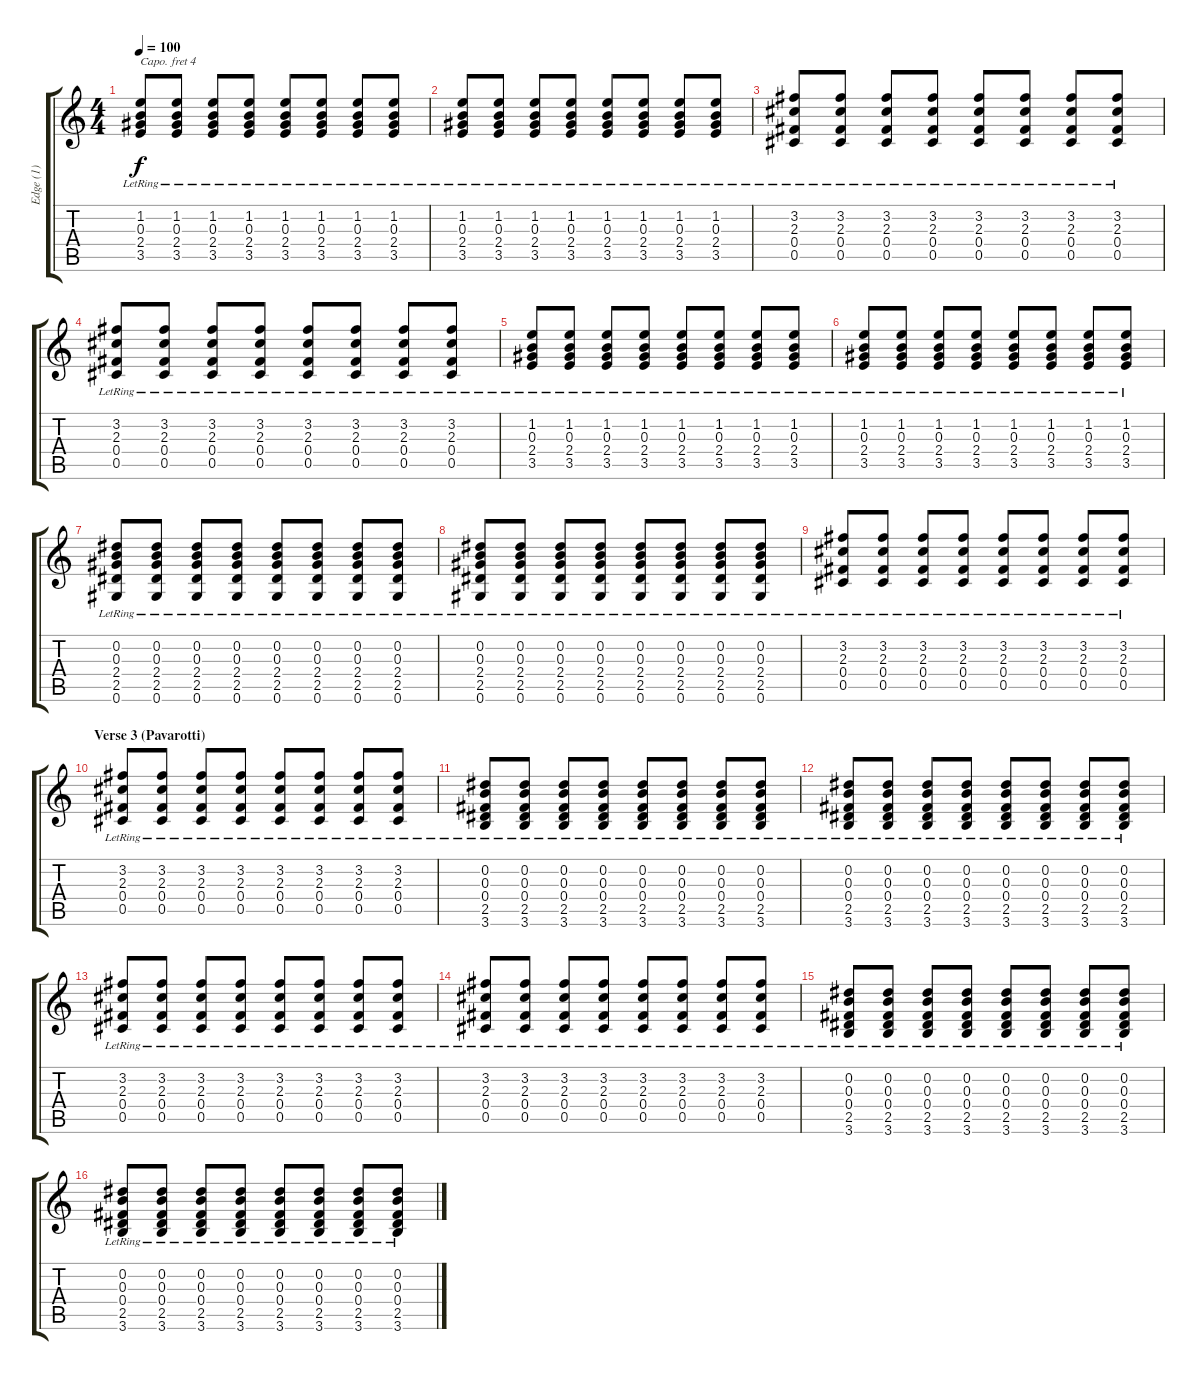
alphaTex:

\track ("Edge (1)" "Edge (1)") {instrument electricguitarjazz}
\staff {score tabs}
\capo 4
\tuning (E4 B3 G3 D3 A2 E2) {hide}
\ts (4 4)
\tempo 100
\clef g2
\ks c
(1.2{lr} 0.3{lr} 2.4{lr} 3.5{lr}).8{dy f} (1.2{lr} 0.3{lr} 2.4{lr} 3.5{lr}).8 (1.2{lr} 0.3{lr} 2.4{lr} 3.5{lr}).8 (1.2{lr} 0.3{lr} 2.4{lr} 3.5{lr}).8 (1.2{lr} 0.3{lr} 2.4{lr} 3.5{lr}).8 (1.2{lr} 0.3{lr} 2.4{lr} 3.5{lr}).8 (1.2{lr} 0.3{lr} 2.4{lr} 3.5{lr}).8 (1.2{lr} 0.3{lr} 2.4{lr} 3.5{lr}).8 |
(1.2{lr} 0.3{lr} 2.4{lr} 3.5{lr}).8 (1.2{lr} 0.3{lr} 2.4{lr} 3.5{lr}).8 (1.2{lr} 0.3{lr} 2.4{lr} 3.5{lr}).8 (1.2{lr} 0.3{lr} 2.4{lr} 3.5{lr}).8 (1.2{lr} 0.3{lr} 2.4{lr} 3.5{lr}).8 (1.2{lr} 0.3{lr} 2.4{lr} 3.5{lr}).8 (1.2{lr} 0.3{lr} 2.4{lr} 3.5{lr}).8 (1.2{lr} 0.3{lr} 2.4{lr} 3.5{lr}).8 |
(3.2{lr} 2.3{lr} 0.4{lr} 0.5{lr}).8 (3.2{lr} 2.3{lr} 0.4{lr} 0.5{lr}).8 (3.2{lr} 2.3{lr} 0.4{lr} 0.5{lr}).8 (3.2{lr} 2.3{lr} 0.4{lr} 0.5{lr}).8 (3.2{lr} 2.3{lr} 0.4{lr} 0.5{lr}).8 (3.2{lr} 2.3{lr} 0.4{lr} 0.5{lr}).8 (3.2{lr} 2.3{lr} 0.4{lr} 0.5{lr}).8 (3.2{lr} 2.3{lr} 0.4{lr} 0.5{lr}).8 |
(3.2{lr} 2.3{lr} 0.4{lr} 0.5{lr}).8 (3.2{lr} 2.3{lr} 0.4{lr} 0.5{lr}).8 (3.2{lr} 2.3{lr} 0.4{lr} 0.5{lr}).8 (3.2{lr} 2.3{lr} 0.4{lr} 0.5{lr}).8 (3.2{lr} 2.3{lr} 0.4{lr} 0.5{lr}).8 (3.2{lr} 2.3{lr} 0.4{lr} 0.5{lr}).8 (3.2{lr} 2.3{lr} 0.4{lr} 0.5{lr}).8 (3.2{lr} 2.3{lr} 0.4{lr} 0.5{lr}).8 |
(1.2{lr} 0.3{lr} 2.4{lr} 3.5{lr}).8 (1.2{lr} 0.3{lr} 2.4{lr} 3.5{lr}).8 (1.2{lr} 0.3{lr} 2.4{lr} 3.5{lr}).8 (1.2{lr} 0.3{lr} 2.4{lr} 3.5{lr}).8 (1.2{lr} 0.3{lr} 2.4{lr} 3.5{lr}).8 (1.2{lr} 0.3{lr} 2.4{lr} 3.5{lr}).8 (1.2{lr} 0.3{lr} 2.4{lr} 3.5{lr}).8 (1.2{lr} 0.3{lr} 2.4{lr} 3.5{lr}).8 |
(1.2{lr} 0.3{lr} 2.4{lr} 3.5{lr}).8 (1.2{lr} 0.3{lr} 2.4{lr} 3.5{lr}).8 (1.2{lr} 0.3{lr} 2.4{lr} 3.5{lr}).8 (1.2{lr} 0.3{lr} 2.4{lr} 3.5{lr}).8 (1.2{lr} 0.3{lr} 2.4{lr} 3.5{lr}).8 (1.2{lr} 0.3{lr} 2.4{lr} 3.5{lr}).8 (1.2{lr} 0.3{lr} 2.4{lr} 3.5{lr}).8 (1.2{lr} 0.3{lr} 2.4{lr} 3.5{lr}).8 |
(0.2{lr} 0.3{lr} 2.4{lr} 2.5{lr} 0.6{lr}).8 (0.2{lr} 0.3{lr} 2.4{lr} 2.5{lr} 0.6{lr}).8 (0.2{lr} 0.3{lr} 2.4{lr} 2.5{lr} 0.6{lr}).8 (0.2{lr} 0.3{lr} 2.4{lr} 2.5{lr} 0.6{lr}).8 (0.2{lr} 0.3{lr} 2.4{lr} 2.5{lr} 0.6{lr}).8 (0.2{lr} 0.3{lr} 2.4{lr} 2.5{lr} 0.6{lr}).8 (0.2{lr} 0.3{lr} 2.4{lr} 2.5{lr} 0.6{lr}).8 (0.2{lr} 0.3{lr} 2.4{lr} 2.5{lr} 0.6{lr}).8 |
(0.2{lr} 0.3{lr} 2.4{lr} 2.5{lr} 0.6{lr}).8 (0.2{lr} 0.3{lr} 2.4{lr} 2.5{lr} 0.6{lr}).8 (0.2{lr} 0.3{lr} 2.4{lr} 2.5{lr} 0.6{lr}).8 (0.2{lr} 0.3{lr} 2.4{lr} 2.5{lr} 0.6{lr}).8 (0.2{lr} 0.3{lr} 2.4{lr} 2.5{lr} 0.6{lr}).8 (0.2{lr} 0.3{lr} 2.4{lr} 2.5{lr} 0.6{lr}).8 (0.2{lr} 0.3{lr} 2.4{lr} 2.5{lr} 0.6{lr}).8 (0.2{lr} 0.3{lr} 2.4{lr} 2.5{lr} 0.6{lr}).8 |
(3.2{lr} 2.3{lr} 0.4{lr} 0.5{lr}).8 (3.2{lr} 2.3{lr} 0.4{lr} 0.5{lr}).8 (3.2{lr} 2.3{lr} 0.4{lr} 0.5{lr}).8 (3.2{lr} 2.3{lr} 0.4{lr} 0.5{lr}).8 (3.2{lr} 2.3{lr} 0.4{lr} 0.5{lr}).8 (3.2{lr} 2.3{lr} 0.4{lr} 0.5{lr}).8 (3.2{lr} 2.3{lr} 0.4{lr} 0.5{lr}).8 (3.2{lr} 2.3{lr} 0.4{lr} 0.5{lr}).8 |
\section ("" "Verse 3 (Pavarotti)")
(3.2{lr} 2.3{lr} 0.4{lr} 0.5{lr}).8 (3.2{lr} 2.3{lr} 0.4{lr} 0.5{lr}).8 (3.2{lr} 2.3{lr} 0.4{lr} 0.5{lr}).8 (3.2{lr} 2.3{lr} 0.4{lr} 0.5{lr}).8 (3.2{lr} 2.3{lr} 0.4{lr} 0.5{lr}).8 (3.2{lr} 2.3{lr} 0.4{lr} 0.5{lr}).8 (3.2{lr} 2.3{lr} 0.4{lr} 0.5{lr}).8 (3.2{lr} 2.3{lr} 0.4{lr} 0.5{lr}).8 |
(0.2{lr} 0.3{lr} 0.4{lr} 2.5{lr} 3.6{lr}).8 (0.2{lr} 0.3{lr} 0.4{lr} 2.5{lr} 3.6{lr}).8 (0.2{lr} 0.3{lr} 0.4{lr} 2.5{lr} 3.6{lr}).8 (0.2{lr} 0.3{lr} 0.4{lr} 2.5{lr} 3.6{lr}).8 (0.2{lr} 0.3{lr} 0.4{lr} 2.5{lr} 3.6{lr}).8 (0.2{lr} 0.3{lr} 0.4{lr} 2.5{lr} 3.6{lr}).8 (0.2{lr} 0.3{lr} 0.4{lr} 2.5{lr} 3.6{lr}).8 (0.2{lr} 0.3{lr} 0.4{lr} 2.5{lr} 3.6{lr}).8 |
(0.2{lr} 0.3{lr} 0.4{lr} 2.5{lr} 3.6{lr}).8 (0.2{lr} 0.3{lr} 0.4{lr} 2.5{lr} 3.6{lr}).8 (0.2{lr} 0.3{lr} 0.4{lr} 2.5{lr} 3.6{lr}).8 (0.2{lr} 0.3{lr} 0.4{lr} 2.5{lr} 3.6{lr}).8 (0.2{lr} 0.3{lr} 0.4{lr} 2.5{lr} 3.6{lr}).8 (0.2{lr} 0.3{lr} 0.4{lr} 2.5{lr} 3.6{lr}).8 (0.2{lr} 0.3{lr} 0.4{lr} 2.5{lr} 3.6{lr}).8 (0.2{lr} 0.3{lr} 0.4{lr} 2.5{lr} 3.6{lr}).8 |
(3.2{lr} 2.3{lr} 0.4{lr} 0.5{lr}).8 (3.2{lr} 2.3{lr} 0.4{lr} 0.5{lr}).8 (3.2{lr} 2.3{lr} 0.4{lr} 0.5{lr}).8 (3.2{lr} 2.3{lr} 0.4{lr} 0.5{lr}).8 (3.2{lr} 2.3{lr} 0.4{lr} 0.5{lr}).8 (3.2{lr} 2.3{lr} 0.4{lr} 0.5{lr}).8 (3.2{lr} 2.3{lr} 0.4{lr} 0.5{lr}).8 (3.2{lr} 2.3{lr} 0.4{lr} 0.5{lr}).8 |
(3.2{lr} 2.3{lr} 0.4{lr} 0.5{lr}).8 (3.2{lr} 2.3{lr} 0.4{lr} 0.5{lr}).8 (3.2{lr} 2.3{lr} 0.4{lr} 0.5{lr}).8 (3.2{lr} 2.3{lr} 0.4{lr} 0.5{lr}).8 (3.2{lr} 2.3{lr} 0.4{lr} 0.5{lr}).8 (3.2{lr} 2.3{lr} 0.4{lr} 0.5{lr}).8 (3.2{lr} 2.3{lr} 0.4{lr} 0.5{lr}).8 (3.2{lr} 2.3{lr} 0.4{lr} 0.5{lr}).8 |
(0.2{lr} 0.3{lr} 0.4{lr} 2.5{lr} 3.6{lr}).8 (0.2{lr} 0.3{lr} 0.4{lr} 2.5{lr} 3.6{lr}).8 (0.2{lr} 0.3{lr} 0.4{lr} 2.5{lr} 3.6{lr}).8 (0.2{lr} 0.3{lr} 0.4{lr} 2.5{lr} 3.6{lr}).8 (0.2{lr} 0.3{lr} 0.4{lr} 2.5{lr} 3.6{lr}).8 (0.2{lr} 0.3{lr} 0.4{lr} 2.5{lr} 3.6{lr}).8 (0.2{lr} 0.3{lr} 0.4{lr} 2.5{lr} 3.6{lr}).8 (0.2{lr} 0.3{lr} 0.4{lr} 2.5{lr} 3.6{lr}).8 |
(0.2{lr} 0.3{lr} 0.4{lr} 2.5{lr} 3.6{lr}).8 (0.2{lr} 0.3{lr} 0.4{lr} 2.5{lr} 3.6{lr}).8 (0.2{lr} 0.3{lr} 0.4{lr} 2.5{lr} 3.6{lr}).8 (0.2{lr} 0.3{lr} 0.4{lr} 2.5{lr} 3.6{lr}).8 (0.2{lr} 0.3{lr} 0.4{lr} 2.5{lr} 3.6{lr}).8 (0.2{lr} 0.3{lr} 0.4{lr} 2.5{lr} 3.6{lr}).8 (0.2{lr} 0.3{lr} 0.4{lr} 2.5{lr} 3.6{lr}).8 (0.2{lr} 0.3{lr} 0.4{lr} 2.5{lr} 3.6{lr}).8
